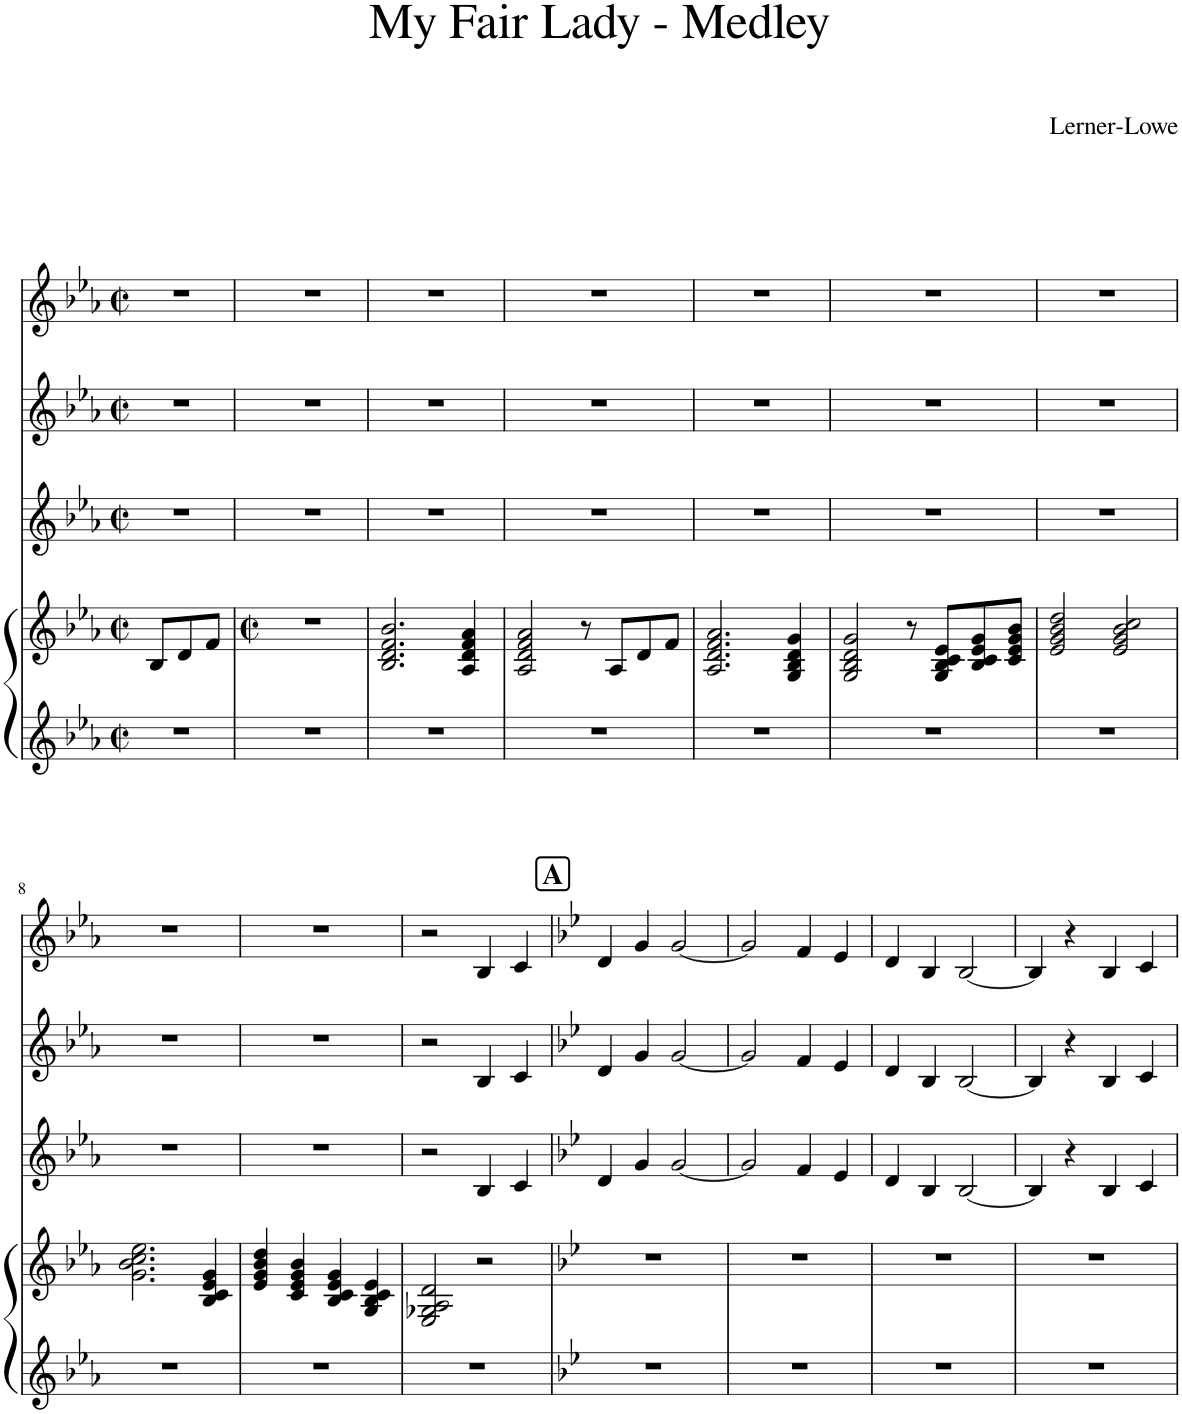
**kern	**kern	**kern	**kern	**kern
*part4	*part4	*part3	*part2	*part1
*staff5	*staff4	*staff3	*staff2	*staff1
*I"Piano	*	*I"Piano	*I"Piano	*I"Piano
*I'Pno	*	*I'Pno	*I'Pno	*I'Pno
*clefG2	*clefG2	*clefG2	*clefG2	*clefG2
*k[b-e-a-]	*k[b-e-a-]	*k[b-e-a-]	*k[b-e-a-]	*k[b-e-a-]
*M2/2	*M2/2	*M2/2	*M2/2	*M2/2
*met(c|)	*met(c|)	*met(c|)	*met(c|)	*met(c|)
=1	=1	=1	=1	=1
1r	8B-/L	1r	1r	1r
.	8d/	.	.	.
.	8f/J	.	.	.
.	2ryy	.	.	.
.	8ryy	.	.	.
=2	=2	=2	=2	=2
*	*M2/2	*	*	*
*	*met(c|)	*	*	*
1r	1r	1r	1r	1r
=3	=3	=3	=3	=3
1r	2.B-/ 2.d/ 2.f/ 2.b-/	1r	1r	1r
.	4A-/ 4d/ 4f/ 4a-/	.	.	.
=4	=4	=4	=4	=4
1r	2A-/ 2d/ 2f/ 2a-/	1r	1r	1r
.	8r	.	.	.
.	8A-/L	.	.	.
.	8d/	.	.	.
.	8f/J	.	.	.
=5	=5	=5	=5	=5
1r	2.A-/ 2.d/ 2.f/ 2.a-/	1r	1r	1r
.	4G/ 4B-/ 4d/ 4g/	.	.	.
=6	=6	=6	=6	=6
1r	2G/ 2B-/ 2d/ 2g/	1r	1r	1r
.	8r	.	.	.
.	8G/ 8B-/ 8c/ 8e-/L	.	.	.
.	8B-/ 8c/ 8e-/ 8g/	.	.	.
.	8c/ 8e-/ 8g/ 8b-/J	.	.	.
=7	=7	=7	=7	=7
1r	2e-/ 2g/ 2b-/ 2dd/	1r	1r	1r
.	2e-/ 2g/ 2b-/ 2cc/	.	.	.
!!LO:LB:g=z
=8	=8	=8	=8	=8
1r	2.g\ 2.b-\ 2.cc\ 2.ee-\	1r	1r	1r
.	4B-/ 4c/ 4e-/ 4g/	.	.	.
=9	=9	=9	=9	=9
1r	4e-/ 4g/ 4b-/ 4dd/	1r	1r	1r
.	4c/ 4e-/ 4g/ 4b-/	.	.	.
.	4B-/ 4c/ 4e-/ 4g/	.	.	.
.	4G/ 4B-/ 4c/ 4e-/	.	.	.
=10	=10	=10	=10	=10
1r	2E-/ 2G-X/ 2A-/ 2d/	2r	2r	2r
.	2r	4B-/	4B-/	4B-/
.	.	4c/	4c/	4c/
!!LO:REH:place=s1:a:B:cj:fs=14:t=A
=11	=11	=11	=11	=11
*k[b-e-]	*k[b-e-]	*k[b-e-]	*k[b-e-]	*k[b-e-]
1r	1r	4d/	4d/	4d/
.	.	4g/	4g/	4g/
.	.	[2g/	[2g/	[2g/
=12	=12	=12	=12	=12
1r	1r	2g/]	2g/]	2g/]
.	.	4f/	4f/	4f/
.	.	4e-/	4e-/	4e-/
=13	=13	=13	=13	=13
1r	1r	4d/	4d/	4d/
.	.	4B-/	4B-/	4B-/
.	.	[2B-/	[2B-/	[2B-/
=14	=14	=14	=14	=14
1r	1r	4B-/]	4B-/]	4B-/]
.	.	4r	4r	4r
.	.	4B-/	4B-/	4B-/
.	.	4c/	4c/	4c/
=	=	=	=	=
*-	*-	*-	*-	*-
